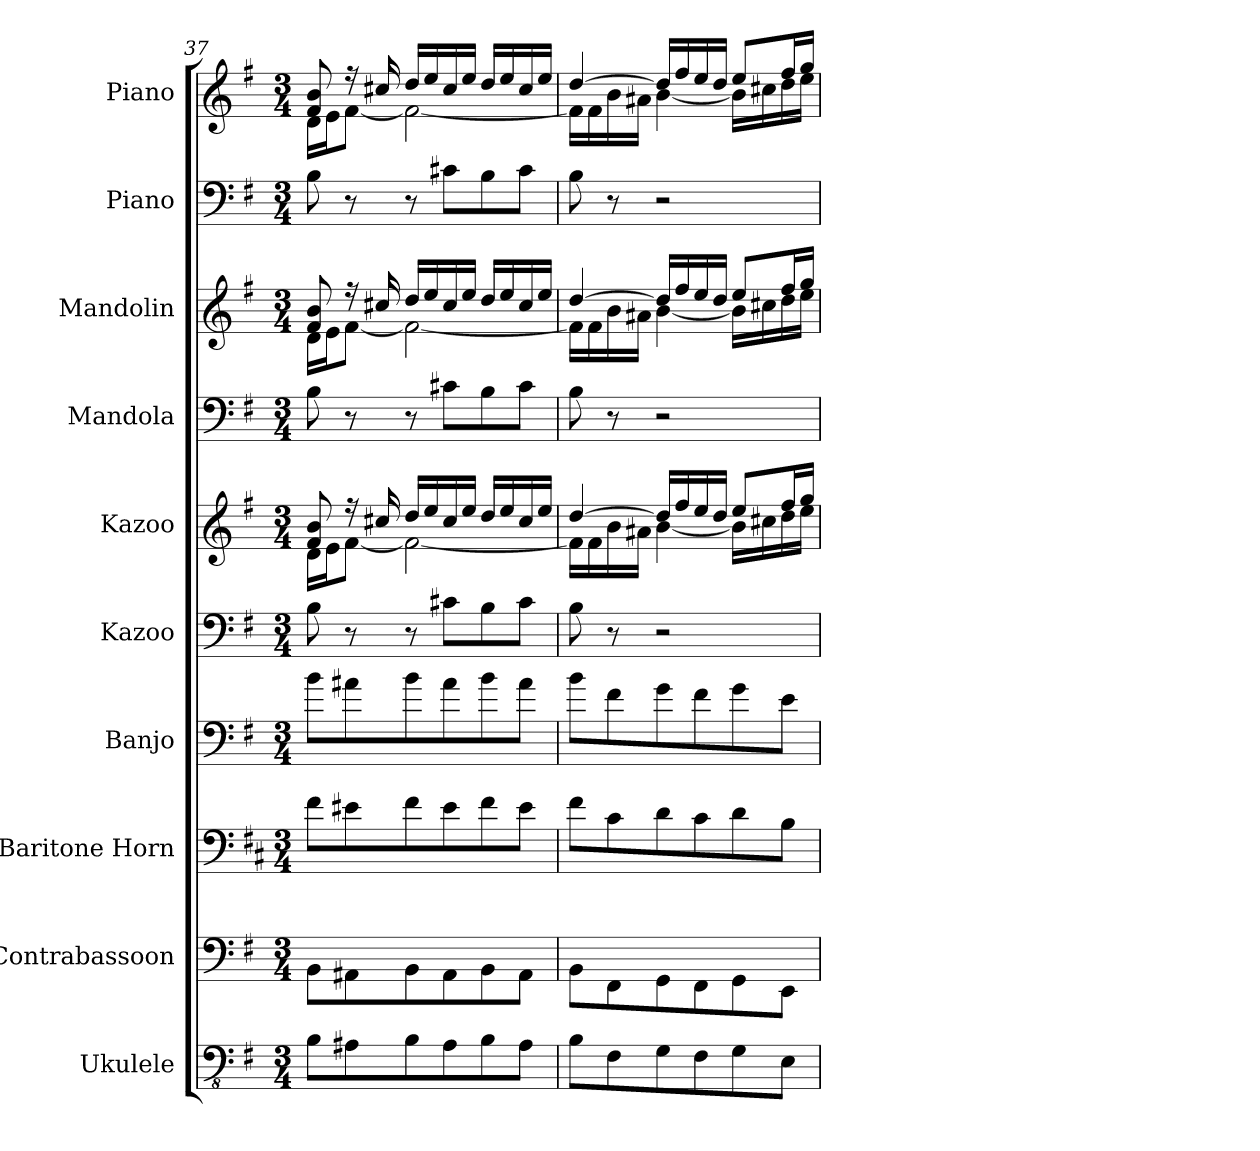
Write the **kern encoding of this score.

**kern	**kern	**kern	**kern	**kern	**kern	**kern	**kern	**kern	**kern
*part10	*part9	*part8	*part7	*part6	*part5	*part4	*part3	*part2	*part1
*staff10	*staff9	*staff8	*staff7	*staff6	*staff5	*staff4	*staff3	*staff2	*staff1
*I"Ukulele	*I"Contrabassoon	*I"Baritone Horn	*I"Banjo	*I"Kazoo	*I"Kazoo	*I"Mandola	*I"Mandolin	*I"Piano	*I"Piano
*I'Uk.	*I'Cbsn.	*I'Bar. Hn.	*I'Bj.	*I'Kaz.	*I'Kaz.	*I'Mda.	*I'Mdn.	*I'Pno.	*I'Pno.
*clefFv4	*clefF4	*clefF4	*clefF4	*clefF4	*clefG2	*clefF4	*	*clefF4	*clefG2
*	*ITrd7c12	*ITrd4c7	*ITrd7c12	*	*	*	*	*	*
*k[f#]	*k[f#]	*k[f#]	*k[f#]	*k[f#]	*k[f#]	*k[f#]	*k[f#]	*k[f#]	*k[f#]
*G:	*G:	*G:	*G:	*G:	*G:	*G:	*G:	*G:	*G:
*M3/4	*M3/4	*M3/4	*M3/4	*M3/4	*M3/4	*M3/4	*M3/4	*M3/4	*M3/4
=37	=37	=37	=37	=37	=37	=37	=37	=37	=37
*	*	*	*	*	*^	*	*^	*	*^
8BB\L	8BBB\L	8B\L	8B\L	8B\	8f#/ 8b/	16d\LL	8B\	8f#/ 8b/	16d\LL	8B\	8f#/ 8b/	16d\LL
.	.	.	.	.	.	16e\J	.	.	16e\J	.	.	16e\J
8AA#X\	8AAA#X\	8A#X\	8A#X\	8r	16rff	[8f#\J	8r	16r	[8f#\J	8r	16rff	[8f#\J
.	.	.	.	.	16cc#X/	.	.	16cc#X/	.	.	16cc#X/	.
8BB\	8BBB\	8B\	8B\	8r	16dd/LL	2f#\_	8r	16dd/LL	2f#\_	8r	16dd/LL	2f#\_
.	.	.	.	.	16ee/	.	.	16ee/	.	.	16ee/	.
8AA#\	8AAA#\	8A#\	8A#\	8c#X\L	16cc#/	.	8c#X\L	16cc#/	.	8c#X\L	16cc#/	.
.	.	.	.	.	16ee/JJ	.	.	16ee/JJ	.	.	16ee/JJ	.
8BB\	8BBB\	8B\	8B\	8B\	16dd/LL	.	8B\	16dd/LL	.	8B\	16dd/LL	.
.	.	.	.	.	16ee/	.	.	16ee/	.	.	16ee/	.
8AA#\J	8AAA#\J	8A#\J	8A#\J	8c#\J	16cc#/	.	8c#\J	16cc#/	.	8c#\J	16cc#/	.
.	.	.	.	.	16ee/JJ	.	.	16ee/JJ	.	.	16ee/JJ	.
=38	=38	=38	=38	=38	=38	=38	=38	=38	=38	=38	=38	=38
8BB\L	8BBB\L	8B\L	8B\L	8B\	[4dd/	16f#\LL]	8B\	[4dd/	16f#\LL]	8B\	[4dd/	16f#\LL]
.	.	.	.	.	.	16f#\	.	.	16f#\	.	.	16f#\
8FF#\	8FFF#\	8F#\	8F#\	8r	.	16b\	8r	.	16b\	8r	.	16b\
.	.	.	.	.	.	16a#X\JJ	.	.	16a#X\JJ	.	.	16a#X\JJ
8GG\	8GGG\	8G\	8G\	2r	16dd/LL]	[4b\	2r	16dd/LL]	[4b\	2r	16dd/LL]	[4b\
.	.	.	.	.	16ff#/	.	.	16ff#/	.	.	16ff#/	.
8FF#\	8FFF#\	8F#\	8F#\	.	16ee/	.	.	16ee/	.	.	16ee/	.
.	.	.	.	.	16dd/JJ	.	.	16dd/JJ	.	.	16dd/JJ	.
8GG\	8GGG\	8G\	8G\	.	8ee/L	16b\LL]	.	8ee/L	16b\LL]	.	8ee/L	16b\LL]
.	.	.	.	.	.	16cc#X\	.	.	16cc#X\	.	.	16cc#X\
8EE\J	8EEE\J	8E\J	8E\J	.	16ff#/L	16dd\	.	16ff#/L	16dd\	.	16ff#/L	16dd\
.	.	.	.	.	16gg/JJ	16ee\JJ	.	16gg/JJ	16ee\JJ	.	16gg/JJ	16ee\JJ
*	*	*	*	*	*v	*v	*	*v	*v	*	*v	*v
=	=	=	=	=	=	=	=	=	=
*-	*-	*-	*-	*-	*-	*-	*-	*-	*-
